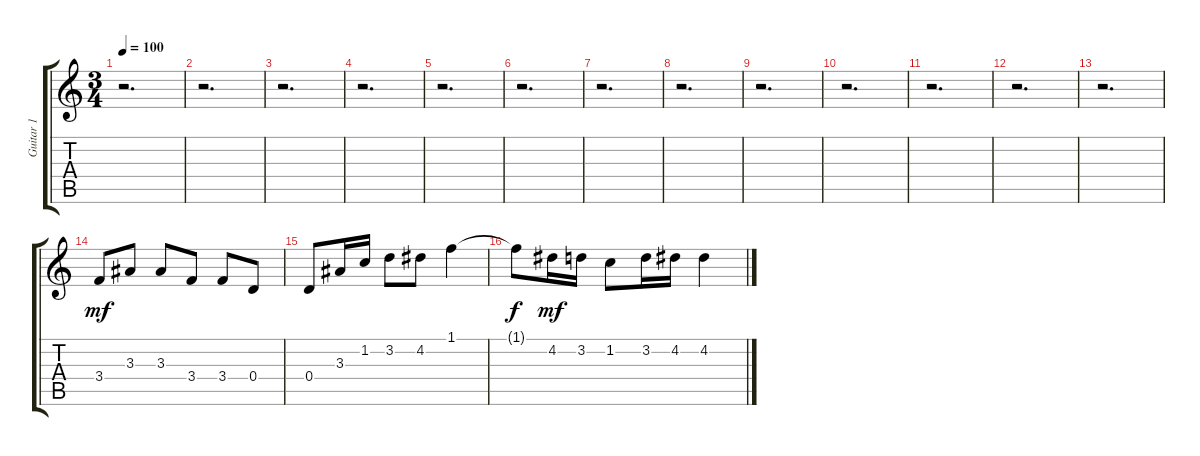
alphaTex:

\track ("Guitar 1" "Guitar 1") {instrument acousticguitarnylon}
\staff {score tabs}
\tuning (E4 B3 G3 D3 A2 E2) {hide}
\ts (3 4)
\tempo 100
\clef g2
\ks c
r.2{d dy mf} |
r.2{d} |
r.2{d} |
r.2{d} |
r.2{d} |
r.2{d} |
r.2{d} |
r.2{d} |
r.2{d} |
r.2{d} |
r.2{d} |
r.2{d} |
r.2{d} |
3.4.8 3.3.8 3.3.8 3.4.8 3.4.8 0.4.8 |
0.4.8 3.3.16 1.2.16 3.2.8 4.2.8 1.1.4 |
1.1{t}.8{dy f} 4.2.16{dy mf} 3.2.16 1.2.8 3.2.16 4.2.16 4.2.4
